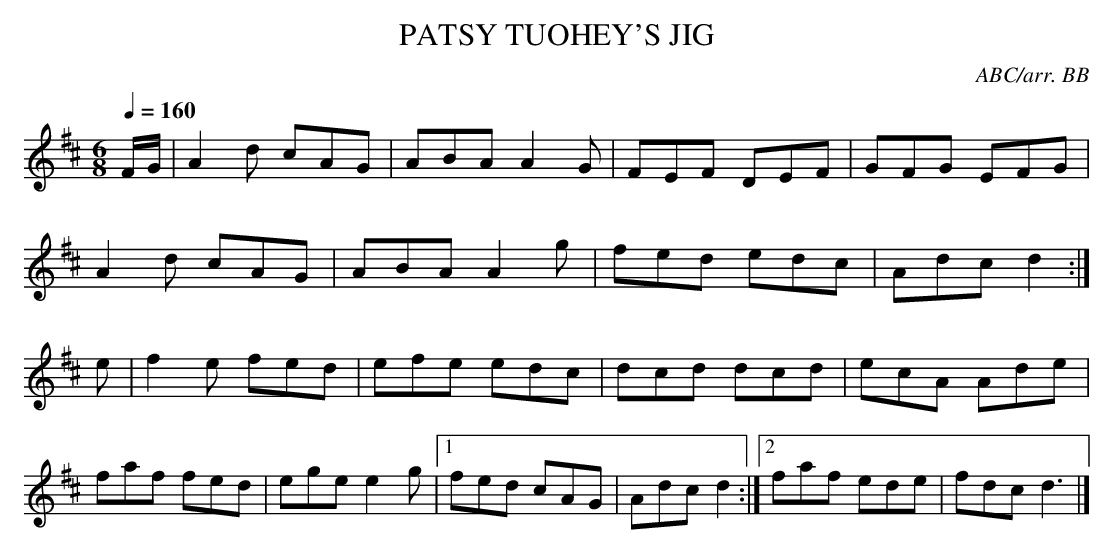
X:1
T:PATSY TUOHEY'S JIG
C:ABC/arr. BB
M:6/8
L:1/8
Q:1/4=160
K:D
F/G/|A2 d cAG|ABA A2 G|FEF DEF|GFG EFG|
A2 d cAG|ABA A2 g|fed edc|Adc d2:|
e|f2e fed|efe edc|dcd dcd|ecA Ade|
faf fed|ege e2g|1 fed cAG|Adc d2:|\
[2 faf ede|fdc d3|]
